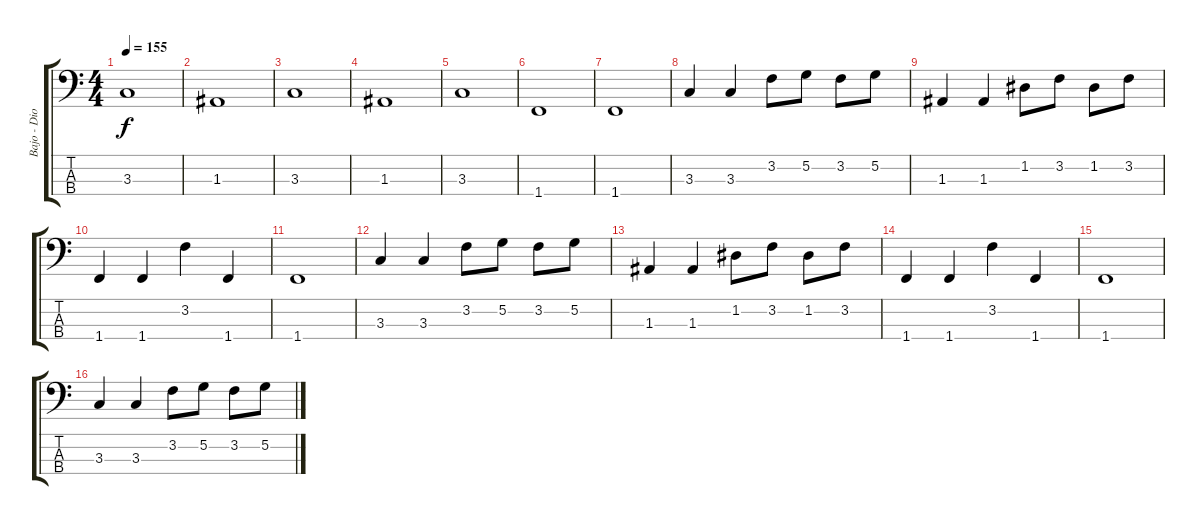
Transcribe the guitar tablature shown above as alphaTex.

\track ("Bajo - Dios" "Bajo - Dio") {instrument electricbassfinger}
\staff {score tabs}
\tuning (G2 D2 A1 E1) {hide}
\ts (4 4)
\tempo 155
\clef f4
\ks c
3.3.1{dy f} |
1.3.1 |
3.3.1 |
1.3.1 |
3.3.1 |
1.4.1 |
1.4.1 |
3.3.4 3.3.4 3.2.8 5.2.8 3.2.8 5.2.8 |
1.3.4 1.3.4 1.2.8 3.2.8 1.2.8 3.2.8 |
1.4.4 1.4.4 3.2.4 1.4.4 |
1.4.1 |
3.3.4 3.3.4 3.2.8 5.2.8 3.2.8 5.2.8 |
1.3.4 1.3.4 1.2.8 3.2.8 1.2.8 3.2.8 |
1.4.4 1.4.4 3.2.4 1.4.4 |
1.4.1 |
3.3.4 3.3.4 3.2.8 5.2.8 3.2.8 5.2.8
